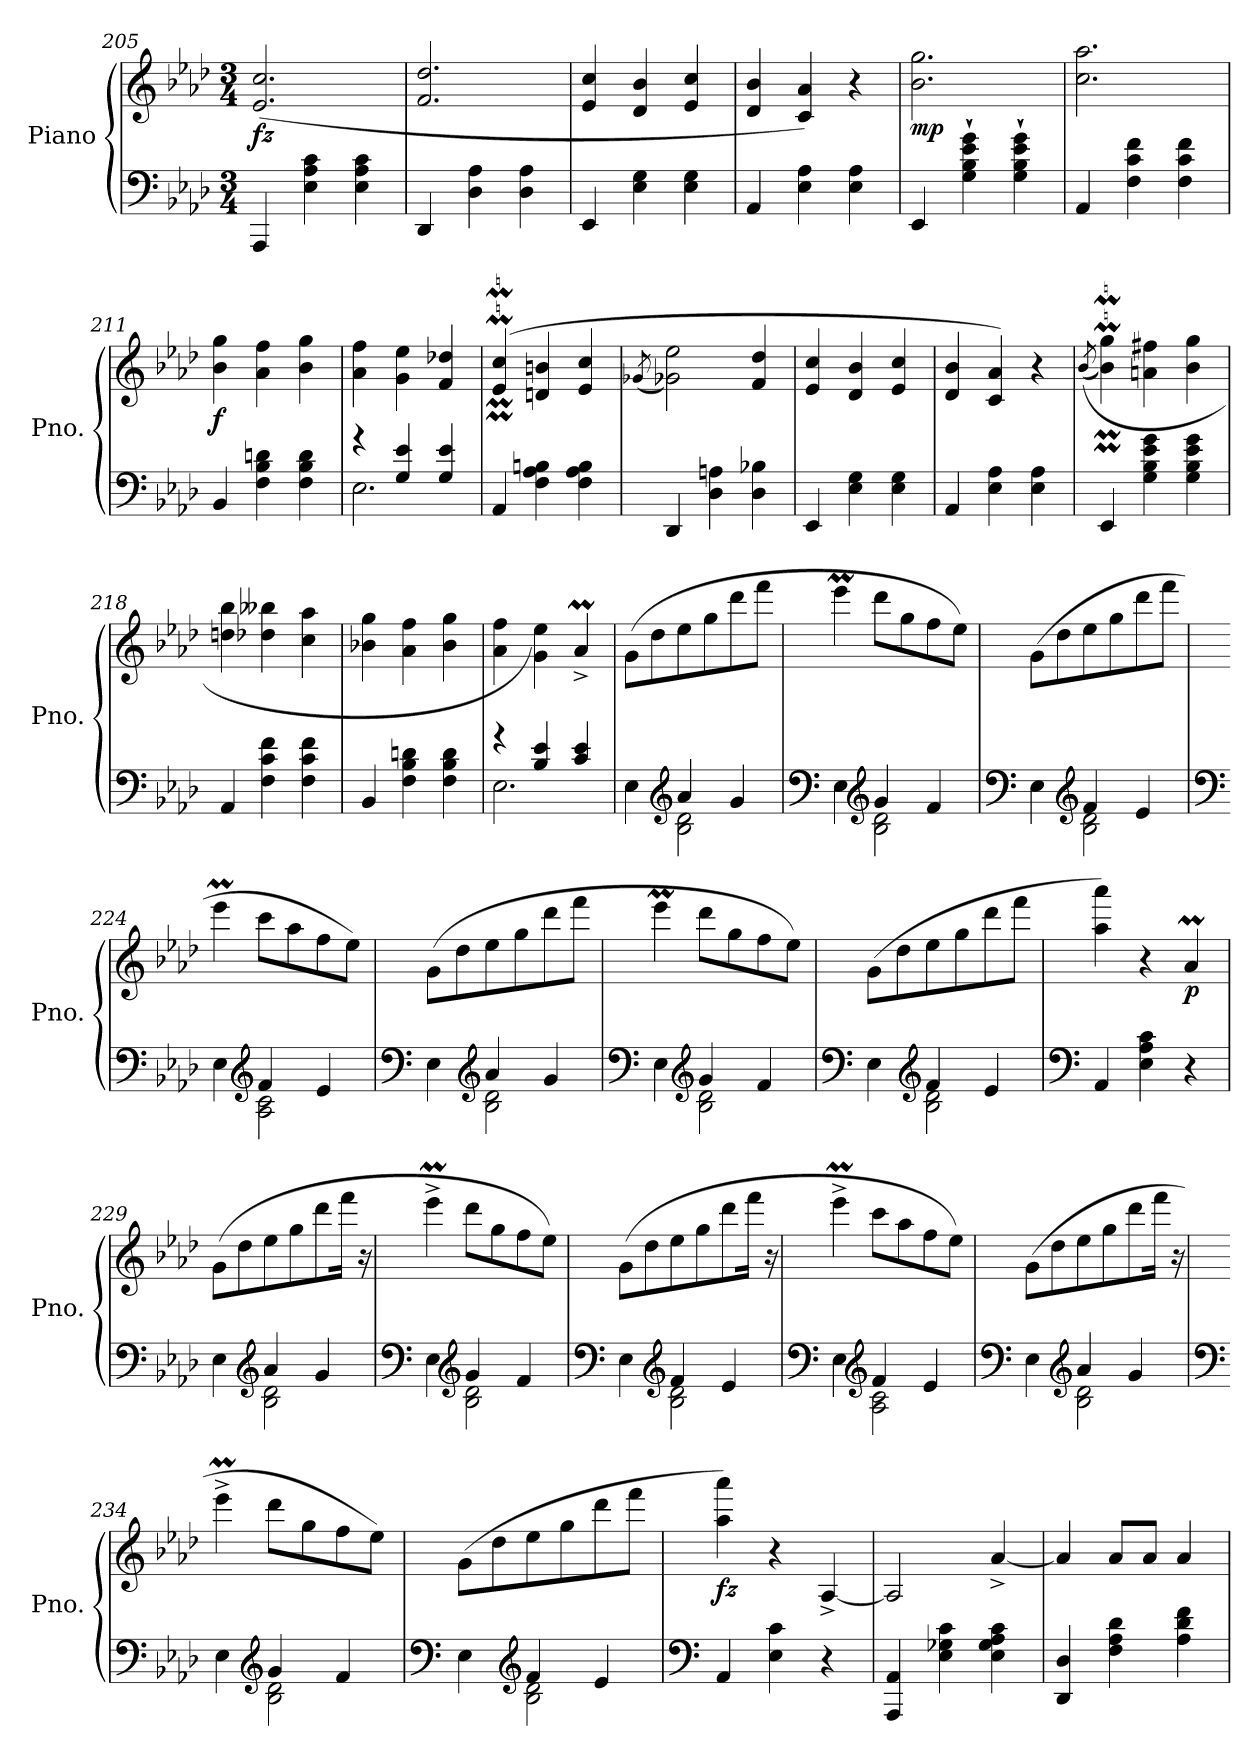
**kern	**kern	**dynam
*part1	*part1	*part1
*staff2	*staff1	*staff1/2
*I"Piano	*	*
*I'Pno.	*	*
*clefF4	*clefG2	*
*k[b-e-a-d-]	*k[b-e-a-d-]	*
*M3/4	*M3/4	*
=205	=205	=205
!	!	!LO:DY:b
4AAA-/	(<2.e-/ 2.cc/	fz
4E-\ 4A-\ 4c\	.	.
4E-\ 4A-\ 4c\	.	.
=206	=206	=206
4DD-/	2.f/ 2.dd-/	.
4D-\ 4A-\	.	.
4D-\ 4A-\	.	.
=207	=207	=207
4EE-/	4e-/ 4cc/	.
4E-\ 4G\	4d-/ 4b-/	.
4E-\ 4G\	4e-/ 4cc/	.
=208	=208	=208
4AA-/	4d-/ 4b-/	.
4E-\ 4A-\	4c/ 4a-/)	.
4E-\ 4A-\	4r	.
!!LO:PB:g=z
=209	=209	=209
!	!	!LO:DY:b
4EE-/	2.b-\ 2.gg\	mp
4G\` 4B-\` 4e-\` 4g\`	.	.
4G\` 4B-\` 4e-\` 4g\`	.	.
=210	=210	=210
4AA-/	2.cc\ 2.aa-\	.
4F\ 4c\ 4f\	.	.
4F\ 4c\ 4f\	.	.
=211	=211	=211
!	!	!LO:DY:b
4BB-/	4b-\ 4gg\	f
4F\ 4B-\ 4dn\	4a-\ 4ff\	.
4F\ 4B-\ 4d\	4b-\ 4gg\	.
=212	=212	=212
*^	*	*
2.E-\	4rg	4a-\ 4ff\	.
.	4G/ 4e-/	4g\ 4ee-\	.
.	4G/ 4e-/	4f/ 4dd-X/	.
*v	*v	*	*
=213	=213	=213
4AA-/	(<4e-/M 4cc/M	.
4F\ 4A-\ 4Bn\	4dn/ 4bn/	.
4F\ 4A-\ 4B\	4e-/ 4cc/	.
=214	=214	=214
.	(<8qg-X/	.
4DD-/	2g-\ 2ee-\)	.
4D-\ 4An\	.	.
4D-\ 4B-X\	4f/ 4dd-/	.
=215	=215	=215
4EE-/	4e-/ 4cc/	.
4E-\ 4G\	4d-/ 4b-/	.
4E-\ 4G\	4e-/ 4cc/	.
=216	=216	=216
4AA-/	4d-/ 4b-/	.
4E-\ 4A-\	4c/ 4a-/)	.
4E-\ 4A-\	4r	.
=217	=217	=217
.	(<(>8qb-/	.
4EE-/	4b-\M 4gg\M)	.
4G\ 4B-\ 4e-\ 4g\	4an\ 4ff#X\	.
4G\ 4B-\ 4e-\ 4g\	4b-\ 4gg\	.
!!LO:LB:g=z
=218	=218	=218
4AA-/	4ddn\ 4bb-\	.
4F\ 4c\ 4f\	4dd-X\ 4bb--X\	.
4F\ 4c\ 4f\	4cc\ 4aa-\	.
=219	=219	=219
4BB-/	4b-X\ 4gg\	.
4F\ 4B-\ 4dn\	4a-\ 4ff\	.
4F\ 4B-\ 4d\	4b-\ 4gg\	.
=220	=220	=220
*^	*	*
2.E-\	4rg	4a-\ 4ff\	.
.	4B-/ 4e-/	4g\ 4ee-\)	.
.	4c/ 4e-/	4a-M^/	.
=221	=221	=221	=221
4E-\	4ryy	(>8g\L	.
.	.	8dd-\	.
*clefG2	*	*	*
4a-/	2B-\ 2d-\	8ee-\	.
.	.	8gg\	.
4g/	.	8ddd-\	.
.	.	8fff\J	.
=222	=222	=222	=222
*clefF4	*	*	*
4E-\	4ryy	4eee-M\	.
*clefG2	*	*	*
4g/	2B-\ 2d-\	8ddd-\L	.
.	.	8gg\	.
4f/	.	8ff\	.
.	.	8ee-\J)	.
=223	=223	=223	=223
*clefF4	*	*	*
4E-\	4ryy	(>8g\L	.
.	.	8dd-\	.
*clefG2	*	*	*
4f/	2B-\ 2d-\	8ee-\	.
.	.	8gg\	.
4e-/	.	8ddd-\	.
.	.	8fff\J	.
=224	=224	=224	=224
*clefF4	*	*	*
4E-\	4ryy	4eee-M\	.
*clefG2	*	*	*
4f/	2A-\ 2c\	8ccc\L	.
.	.	8aa-\	.
4e-/	.	8ff\	.
.	.	8ee-\J)	.
!!LO:LB:g=z
=225	=225	=225	=225
*clefF4	*	*	*
4E-\	4ryy	(>8g\L	.
.	.	8dd-\	.
*clefG2	*	*	*
4a-/	2B-\ 2d-\	8ee-\	.
.	.	8gg\	.
4g/	.	8ddd-\	.
.	.	8fff\J	.
=226	=226	=226	=226
*clefF4	*	*	*
4E-\	4ryy	4eee-M\	.
*clefG2	*	*	*
4g/	2B-\ 2d-\	8ddd-\L	.
.	.	8gg\	.
4f/	.	8ff\	.
.	.	8ee-\J)	.
=227	=227	=227	=227
*clefF4	*	*	*
4E-\	4ryy	(>8g\L	.
.	.	8dd-\	.
*clefG2	*	*	*
4f/	2B-\ 2d-\	8ee-\	.
.	.	8gg\	.
4e-/	.	8ddd-\	.
.	.	8fff\J	.
*v	*v	*	*
=228	=228	=228
*clefF4	*	*
4AA-/	4aa-\ 4aaa-\)	.
4E-\ 4A-\ 4c\	4r	.
!	!	!LO:DY:b
4r	4a-M/	p
=229	=229	=229
*^	*	*
4E-\	4ryy	(>8g\L	.
.	.	8dd-\	.
*clefG2	*	*	*
4a-/	2B-\ 2d-\	8ee-\	.
.	.	8gg\	.
4g/	.	8ddd-\	.
.	.	16fff\Jk	.
.	.	16r	.
=230	=230	=230	=230
*clefF4	*	*	*
4E-\	4ryy	4eee-M^\	.
*clefG2	*	*	*
4g/	2B-\ 2d-\	8ddd-\L	.
.	.	8gg\	.
4f/	.	8ff\	.
.	.	8ee-\J)	.
!!LO:LB:g=z
=231	=231	=231	=231
*clefF4	*	*	*
4E-\	4ryy	(>8g\L	.
.	.	8dd-\	.
*clefG2	*	*	*
4f/	2B-\ 2d-\	8ee-\	.
.	.	8gg\	.
4e-/	.	8ddd-\	.
.	.	16fff\Jk	.
.	.	16r	.
=232	=232	=232	=232
*clefF4	*	*	*
4E-\	4ryy	4eee-M^\	.
*clefG2	*	*	*
4f/	2A-\ 2c\	8ccc\L	.
.	.	8aa-\	.
4e-/	.	8ff\	.
.	.	8ee-\J)	.
=233	=233	=233	=233
*clefF4	*	*	*
4E-\	4ryy	(>8g\L	.
.	.	8dd-\	.
*clefG2	*	*	*
4a-/	2B-\ 2d-\	8ee-\	.
.	.	8gg\	.
4g/	.	8ddd-\	.
.	.	16fff\Jk	.
.	.	16r	.
=234	=234	=234	=234
*clefF4	*	*	*
4E-\	4ryy	4eee-M^\	.
*clefG2	*	*	*
4g/	2B-\ 2d-\	8ddd-\L	.
.	.	8gg\	.
4f/	.	8ff\	.
.	.	8ee-\J)	.
=235	=235	=235	=235
*clefF4	*	*	*
4E-\	4ryy	(>8g\L	.
.	.	8dd-\	.
*clefG2	*	*	*
4f/	2B-\ 2d-\	8ee-\	.
.	.	8gg\	.
4e-/	.	8ddd-\	.
.	.	8fff\J	.
*v	*v	*	*
=236	=236	=236
*clefF4	*	*
!	!	!LO:DY:b
4AA-/	4aa-\ 4aaa-\)	fz
4E-\ 4c\	4r	.
4r	[4A-^/	.
=237	=237	=237
4AAA-/ 4AA-/	2A-/]	.
4E-\ 4G-X\ 4c\	.	.
4E-\ 4G-\ 4A-\ 4c\	[4a-^/	.
!!LO:LB:g=z
=238	=238	=238
4DD-/ 4D-/	4a-/]	.
4F\ 4A-\ 4d-\	8a-/L	.
.	8a-/J	.
4A-\ 4d-\ 4f\	4a-/	.
=	=	=
*-	*-	*-
